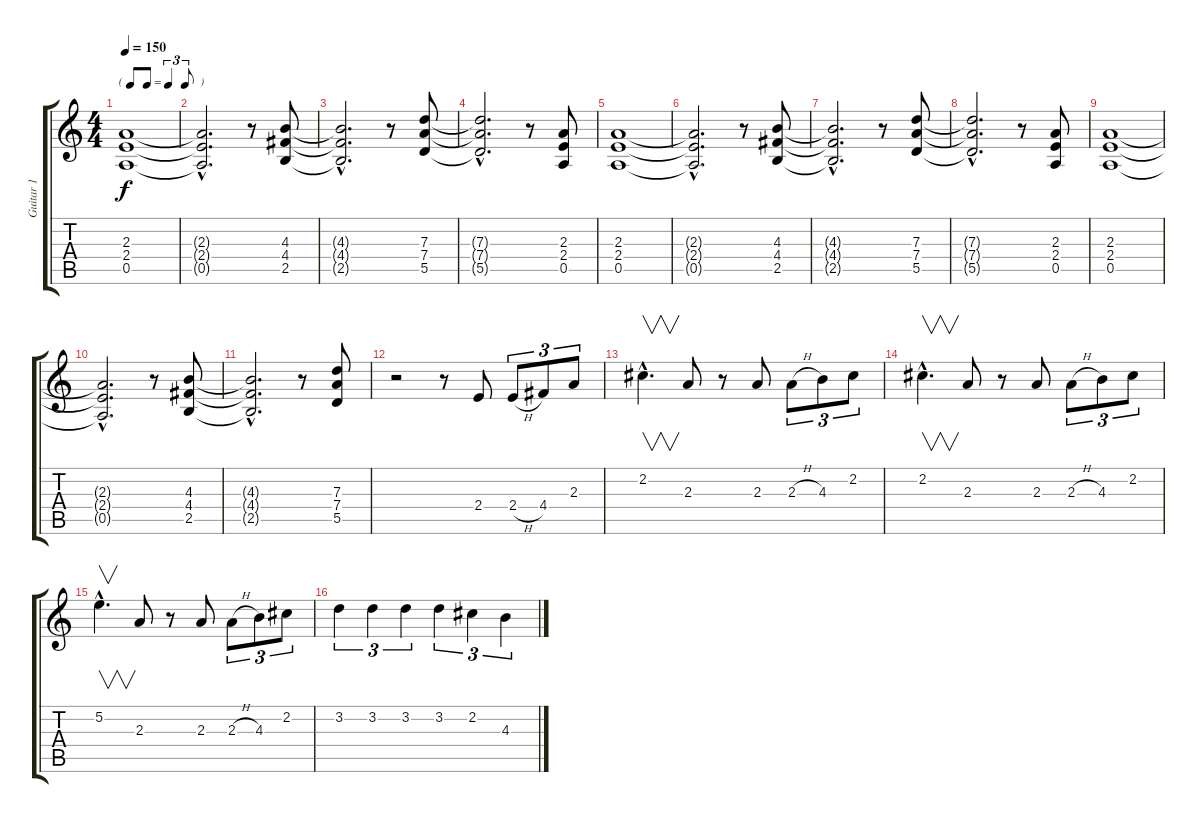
\track ("Guitar 1" "Guitar 1") {instrument overdrivenguitar}
\staff {score tabs}
\tuning (E4 B3 G3 D3 A2 E2) {hide}
\ts (4 4)
\tf triplet8th
\tempo 150
\clef g2
\ks c
(2.3 2.4 0.5).1{dy f} |
(2.3{hac t} 2.4{hac t} 0.5{hac t}).2{d} r.8 (4.3 4.4 2.5).8 |
(4.3{hac t} 4.4{hac t} 2.5{hac t}).2{d} r.8 (7.3 7.4 5.5).8 |
(7.3{hac t} 7.4{hac t} 5.5{hac t}).2{d} r.8 (2.3 2.4 0.5).8 |
(2.3 2.4 0.5).1 |
(2.3{hac t} 2.4{hac t} 0.5{hac t}).2{d} r.8 (4.3 4.4 2.5).8 |
(4.3{hac t} 4.4{hac t} 2.5{hac t}).2{d} r.8 (7.3 7.4 5.5).8 |
(7.3{hac t} 7.4{hac t} 5.5{hac t}).2{d} r.8 (2.3 2.4 0.5).8 |
(2.3 2.4 0.5).1 |
(2.3{hac t} 2.4{hac t} 0.5{hac t}).2{d} r.8 (4.3 4.4 2.5).8 |
(4.3{hac t} 4.4{hac t} 2.5{hac t}).2{d} r.8 (7.3 7.4 5.5).8 |
r.2 r.8 2.4.8 2.4{h}.8{tu (3 2)} 4.4.8{tu (3 2)} 2.3.8{tu (3 2)} |
2.2{hac}.4{v d} 2.3.8 r.8 2.3.8 2.3{h}.8{tu (3 2)} 4.3.8{tu (3 2)} 2.2.8{tu (3 2)} |
2.2{hac}.4{v d} 2.3.8 r.8 2.3.8 2.3{h}.8{tu (3 2)} 4.3.8{tu (3 2)} 2.2.8{tu (3 2)} |
5.2{hac}.4{v d} 2.3.8 r.8 2.3.8 2.3{h}.8{tu (3 2)} 4.3.8{tu (3 2)} 2.2.8{tu (3 2)} |
3.2.4{tu (3 2)} 3.2.4{tu (3 2)} 3.2.4{tu (3 2)} 3.2.4{tu (3 2)} 2.2.4{tu (3 2)} 4.3.4{tu (3 2)}
